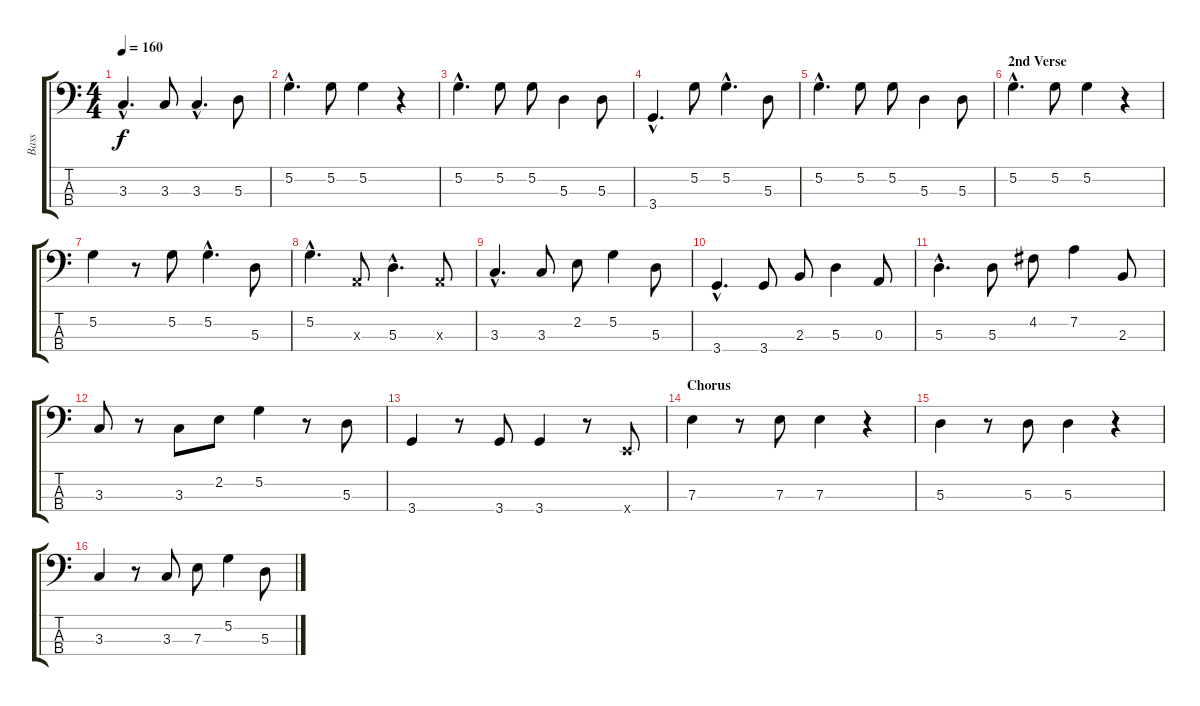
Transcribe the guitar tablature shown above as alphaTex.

\track ("Bass" "Bass") {instrument electricbassfinger}
\staff {score tabs}
\tuning (G2 D2 A1 E1) {hide}
\ts (4 4)
\tempo 160
\clef f4
\ks c
3.3{hac}.4{d dy f} 3.3.8 3.3{hac}.4{d} 5.3.8 |
5.2{hac}.4{d} 5.2.8 5.2.4 r.4 |
5.2{hac}.4{d} 5.2.8 5.2.8 5.3.4 5.3.8 |
3.4{hac}.4{d} 5.2.8 5.2{hac}.4{d} 5.3.8 |
5.2{hac}.4{d} 5.2.8 5.2.8 5.3.4 5.3.8 |
\section ("" "2nd Verse")
5.2{hac}.4{d} 5.2.8 5.2.4 r.4 |
5.2.4 r.8 5.2.8 5.2{hac}.4{d} 5.3.8 |
5.2{hac}.4{d} 0.3{x}.8 5.3{hac}.4{d} 0.3{x}.8 |
3.3{hac}.4{d} 3.3.8 2.2.8 5.2.4 5.3.8 |
3.4{hac}.4{d} 3.4.8 2.3.8 5.3.4 0.3.8 |
5.3{hac}.4{d} 5.3.8 4.2.8 7.2.4 2.3.8 |
3.3.8 r.8 3.3.8 2.2.8 5.2.4 r.8 5.3.8 |
3.4.4 r.8 3.4.8 3.4.4 r.8 0.4{x}.8 |
\section ("" "Chorus")
7.3.4 r.8 7.3.8 7.3.4 r.4 |
5.3.4 r.8 5.3.8 5.3.4 r.4 |
3.3.4 r.8 3.3.8 7.3.8 5.2.4 5.3.8
